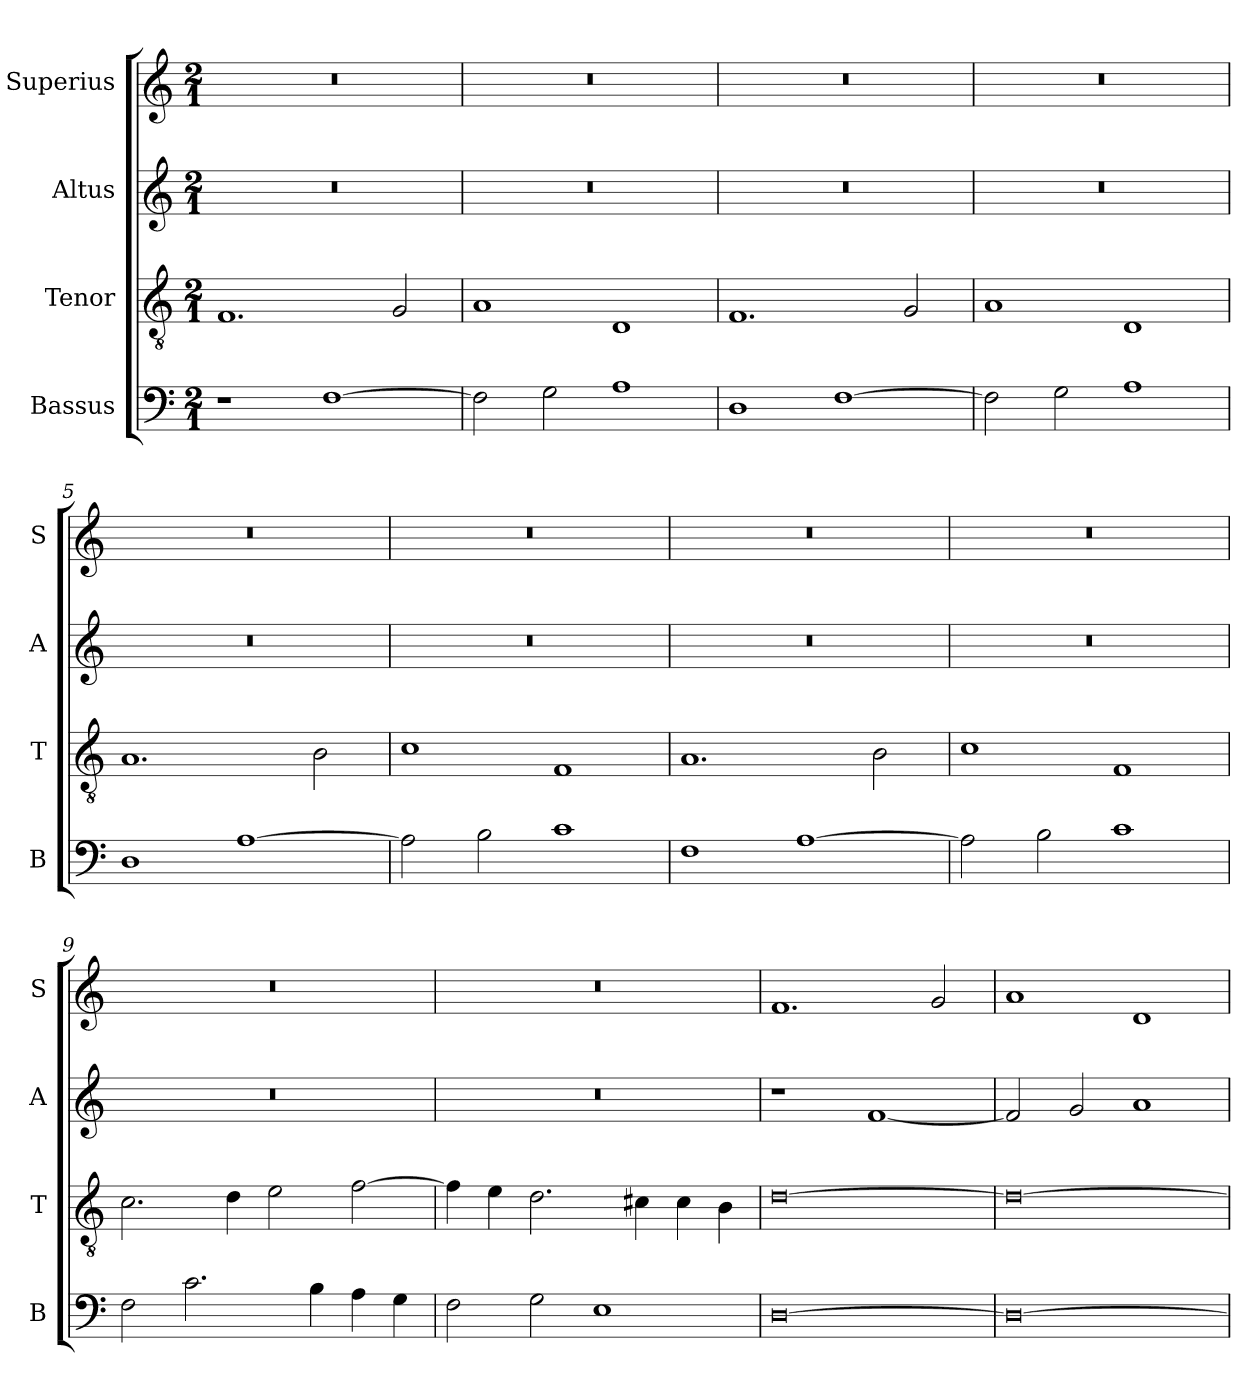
**kern	**kern	**kern	**kern
*part4	*part3	*part2	*part1
*staff4	*staff3	*staff2	*staff1
*I"Bassus	*I"Tenor	*I"Altus	*I"Superius
*I'B	*I'T	*I'A	*I'S
*clefF4	*clefGv2	*clefG2	*clefG2
*k[]	*k[]	*k[]	*k[]
*M2/1	*M2/1	*M2/1	*M2/1
=1	=1	=1	=1
1r	1.F	0r	0r
[1F	.	.	.
.	2G/	.	.
=2	=2	=2	=2
2F\]	1A	0r	0r
2G\	.	.	.
1A	1D	.	.
=3	=3	=3	=3
1D	1.F	0r	0r
[1F	.	.	.
.	2G/	.	.
=4	=4	=4	=4
2F\]	1A	0r	0r
2G\	.	.	.
1A	1D	.	.
=5	=5	=5	=5
1D	1.A	0r	0r
[1A	.	.	.
.	2B\	.	.
=6	=6	=6	=6
2A\]	1c	0r	0r
2B\	.	.	.
1c	1F	.	.
=7	=7	=7	=7
1F	1.A	0r	0r
[1A	.	.	.
.	2B\	.	.
=8	=8	=8	=8
2A\]	1c	0r	0r
2B\	.	.	.
1c	1F	.	.
=9	=9	=9	=9
2F\	2.c\	0r	0r
2.c\	.	.	.
.	4d\	.	.
.	2e\	.	.
4B\	.	.	.
4A\	[2f\	.	.
4G\	.	.	.
=10	=10	=10	=10
2F\	4f\]	0r	0r
.	4e\	.	.
2G\	2.d\	.	.
1E	.	.	.
.	4c#X\	.	.
.	4c#\	.	.
.	4B\	.	.
=11	=11	=11	=11
[0D	[0d	1r	1.f
.	.	[1f	.
.	.	.	2g/
=12	=12	=12	=12
0D_	0d_	2f/]	1a
.	.	2g/	.
.	.	1a	1d
=	=	=	=
*-	*-	*-	*-
